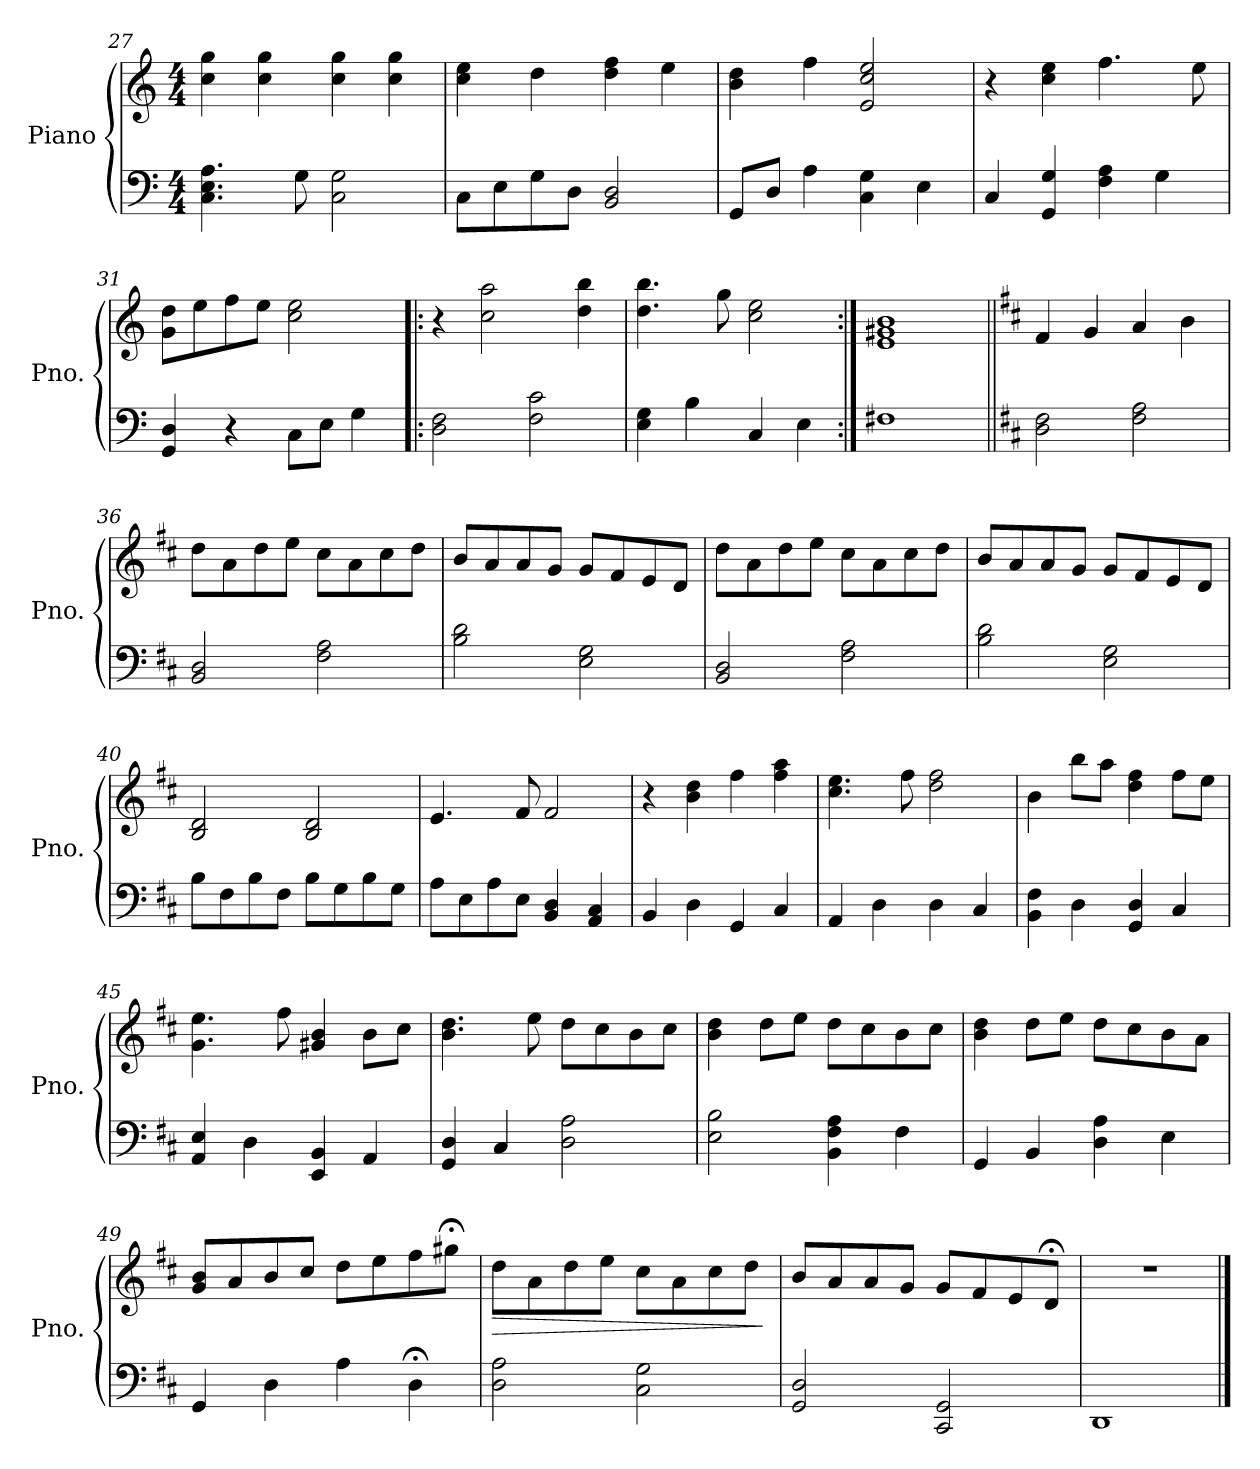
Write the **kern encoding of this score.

**kern	**kern	**dynam
*part1	*part1	*part1
*staff2	*staff1	*staff1/2
*I"Piano	*	*
*I'Pno.	*	*
*clefF4	*clefG2	*
*k[]	*k[]	*
*M4/4	*M4/4	*
=27	=27	=27
4.C\ 4.E\ 4.A\	4cc\ 4gg\	.
.	4cc\ 4gg\	.
8G\	.	.
2C\ 2G\	4cc\ 4gg\	.
.	4cc\ 4gg\	.
!!LO:LB:g=z
=28	=28	=28
8C\L	4cc\ 4ee\	.
8E\	.	.
8G\	4dd\	.
8D\J	.	.
2BB/ 2D/	4dd\ 4ff\	.
.	4ee\	.
=29	=29	=29
8GG/L	4b\ 4dd\	.
8D/J	.	.
4A\	4ff\	.
4C\ 4G\	2e/ 2cc/ 2ee/	.
4E\	.	.
=30	=30	=30
4C/	4r	.
4GG/ 4G/	4cc\ 4ee\	.
4F\ 4A\	4.ff\	.
4G\	.	.
.	8ee\	.
=31	=31	=31
4GG/ 4D/	8g\ 8dd\L	.
.	8ee\	.
4r	8ff\	.
.	8ee\J	.
8C\L	2cc\ 2ee\	.
8E\J	.	.
4G\	.	.
=32!|:	=32!|:	=32!|:
2D\ 2F\	4r	.
.	2cc\ 2aa\	.
2F\ 2c\	.	.
.	4dd\ 4bb\	.
=33	=33	=33
4E\ 4G\	4.dd\ 4.bb\	.
4B\	.	.
.	8gg\	.
4C/	2cc\ 2ee\	.
4E\	.	.
=34:|!	=34:|!	=34:|!
1F#X	1e 1g#X 1b	.
=35||	=35||	=35||
*k[f#c#]	*k[f#c#]	*
2D\ 2F#\	4f#/	.
.	4g/	.
2F#\ 2A\	4a/	.
.	4b\	.
!!LO:PB:g=z
=36	=36	=36
2BB/ 2D/	8dd\L	.
.	8a\	.
.	8dd\	.
.	8ee\J	.
2F#\ 2A\	8cc#\L	.
.	8a\	.
.	8cc#\	.
.	8dd\J	.
=37	=37	=37
2B\ 2d\	8b/L	.
.	8a/	.
.	8a/	.
.	8g/J	.
2E\ 2G\	8g/L	.
.	8f#/	.
.	8e/	.
.	8d/J	.
=38	=38	=38
2BB/ 2D/	8dd\L	.
.	8a\	.
.	8dd\	.
.	8ee\J	.
2F#\ 2A\	8cc#\L	.
.	8a\	.
.	8cc#\	.
.	8dd\J	.
=39	=39	=39
2B\ 2d\	8b/L	.
.	8a/	.
.	8a/	.
.	8g/J	.
2E\ 2G\	8g/L	.
.	8f#/	.
.	8e/	.
.	8d/J	.
=40	=40	=40
8B\L	2B/ 2d/	.
8F#\	.	.
8B\	.	.
8F#\J	.	.
8B\L	2B/ 2d/	.
8G\	.	.
8B\	.	.
8G\J	.	.
!!LO:LB:g=z
=41	=41	=41
8A\L	4.e/	.
8E\	.	.
8A\	.	.
8E\J	8f#/	.
4BB/ 4D/	2f#/	.
4AA/ 4C#/	.	.
=42	=42	=42
4BB/	4r	.
4D\	4b\ 4dd\	.
4GG/	4ff#\	.
4C#/	4ff#\ 4aa\	.
=43	=43	=43
4AA/	4.cc#\ 4.ee\	.
4D\	.	.
.	8ff#\	.
4D\	2dd\ 2ff#\	.
4C#/	.	.
=44	=44	=44
4BB\ 4F#\	4b\	.
4D\	8bb\L	.
.	8aa\J	.
4GG/ 4D/	4dd\ 4ff#\	.
4C#/	8ff#\L	.
.	8ee\J	.
=45	=45	=45
4AA/ 4E/	4.g\ 4.ee\	.
4D\	.	.
.	8ff#\	.
4EE/ 4BB/	4g#X/ 4b/	.
4AA/	8b\L	.
.	8cc#\J	.
=46	=46	=46
4GG/ 4D/	4.b\ 4.dd\	.
4C#/	.	.
.	8ee\	.
2D\ 2A\	8dd\L	.
.	8cc#\	.
.	8b\	.
.	8cc#\J	.
!!LO:LB:g=z
=47	=47	=47
2E\ 2B\	4b\ 4dd\	.
.	8dd\L	.
.	8ee\J	.
4BB\ 4F#\ 4A\	8dd\L	.
.	8cc#\	.
4F#\	8b\	.
.	8cc#\J	.
=48	=48	=48
4GG/	4b\ 4dd\	.
4BB/	8dd\L	.
.	8ee\J	.
4D\ 4A\	8dd\L	.
.	8cc#\	.
4E\	8b\	.
.	8a\J	.
=49	=49	=49
4GG/	8g/ 8b/L	.
.	8a/	.
4D\	8b/	.
.	8cc#/J	.
4A\	8dd\L	.
.	8ee\	.
4D;<\	8ff#\	.
.	8gg#X;<\J	.
=50	=50	=50
!	!	!LO:HP:b
2D\ 2A\	8dd\L	>
.	8a\	.
.	8dd\	.
.	8ee\J	.
2C#\ 2G\	8cc#\L	.
.	8a\	.
.	8cc#\	.
.	8dd\J	.
.	.	]
=51	=51	=51
2GG/ 2D/	8b/L	.
.	8a/	.
.	8a/	.
.	8g/J	.
2CC#/ 2GG/	8g/L	.
.	8f#/	.
.	8e/	.
.	8d;</J	.
=52	=52	=52
1DD	1r	.
==	==	==
*-	*-	*-
